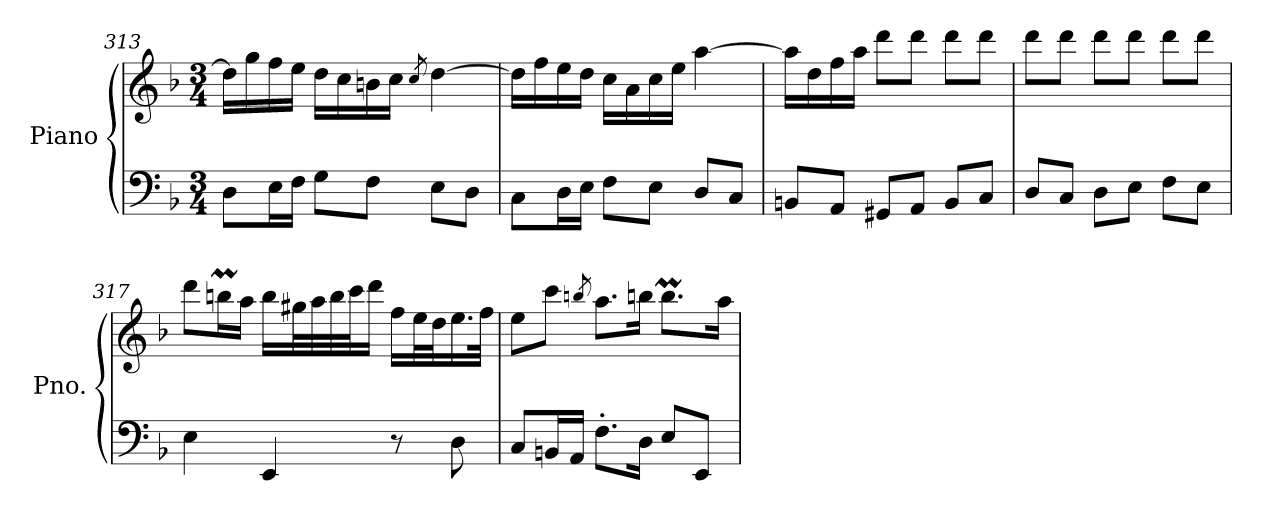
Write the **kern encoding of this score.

**kern	**kern
*part1	*part1
*staff2	*staff1
*I"Piano	*
*I'Pno.	*
*clefF4	*clefG2
*k[b-]	*k[b-]
*M3/4	*M3/4
=313	=313
8D\L	16dd\LL]
.	16gg\
16E\L	16ff\
16F\JJ	16ee\JJ
8G\L	16dd\LL
.	16cc\
8F\J	16bn\
.	16cc\JJ
.	8qcc/
8E\L	[4dd\
8D\J	.
=314	=314
8C\L	16dd\LL]
.	16ff\
16D\L	16ee\
16E\JJ	16dd\JJ
8F\L	16cc\LL
.	16a\
8E\J	16cc\
.	16ee\JJ
8D/L	[4aa\
8C/J	.
=315	=315
8BBn/L	16aa\LL]
.	16dd\
8AA/J	16ff\
.	16aa\JJ
8GG#X/L	8ddd\L
8AA/J	8ddd\J
8BB/L	8ddd\L
8C/J	8ddd\J
=316	=316
8D/L	8ddd\L
8C/J	8ddd\J
8D\L	8ddd\L
8E\J	8ddd\J
8F\L	8ddd\L
8E\J	8ddd\J
=317	=317
4E\	8ddd\L
.	16bbnm\L
.	16aa\JJ
4EE/	16bb\LL
.	32gg#X\L
.	32aa\
.	32bb\
.	32ccc\J
.	16ddd\JJ
8r	16ff\LL
.	32ee\L
.	32dd\J
8D\	16.ee\
.	32ff\JJk
=318	=318
8C/L	8ee\L
16BBn/L	8ccc\J
16AA/JJ	.
.	8qbbn/
8.F'\L	8.aa\L
16D\Jk	16bb\Jk
8E/L	8.bbm\L
8EE/J	.
.	16aa\Jk
=	=
*-	*-
